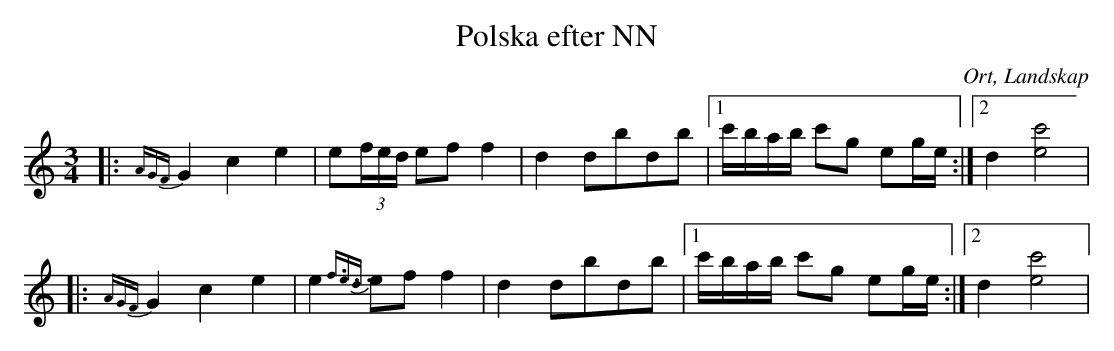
X:1
T:Polska efter NN
O:Ort, Landskap
M:3/4
L:1/8
K:C
|:{A4/3G4/3F4/3}G2 c2 e2|e(3f/e/d/ ef f2|d2 dbdb|1 c'/b/a/b/ c'g eg/e/:|2 d2 [e4c'4]|
|:{A4/3G4/3F4/3}G2 c2 e2|e2 {f3/2e3/2d3/2}ef f2|d2 dbdb|1 c'/b/a/b/ c'g eg/e/:|2 d2 [e4c'4]|
